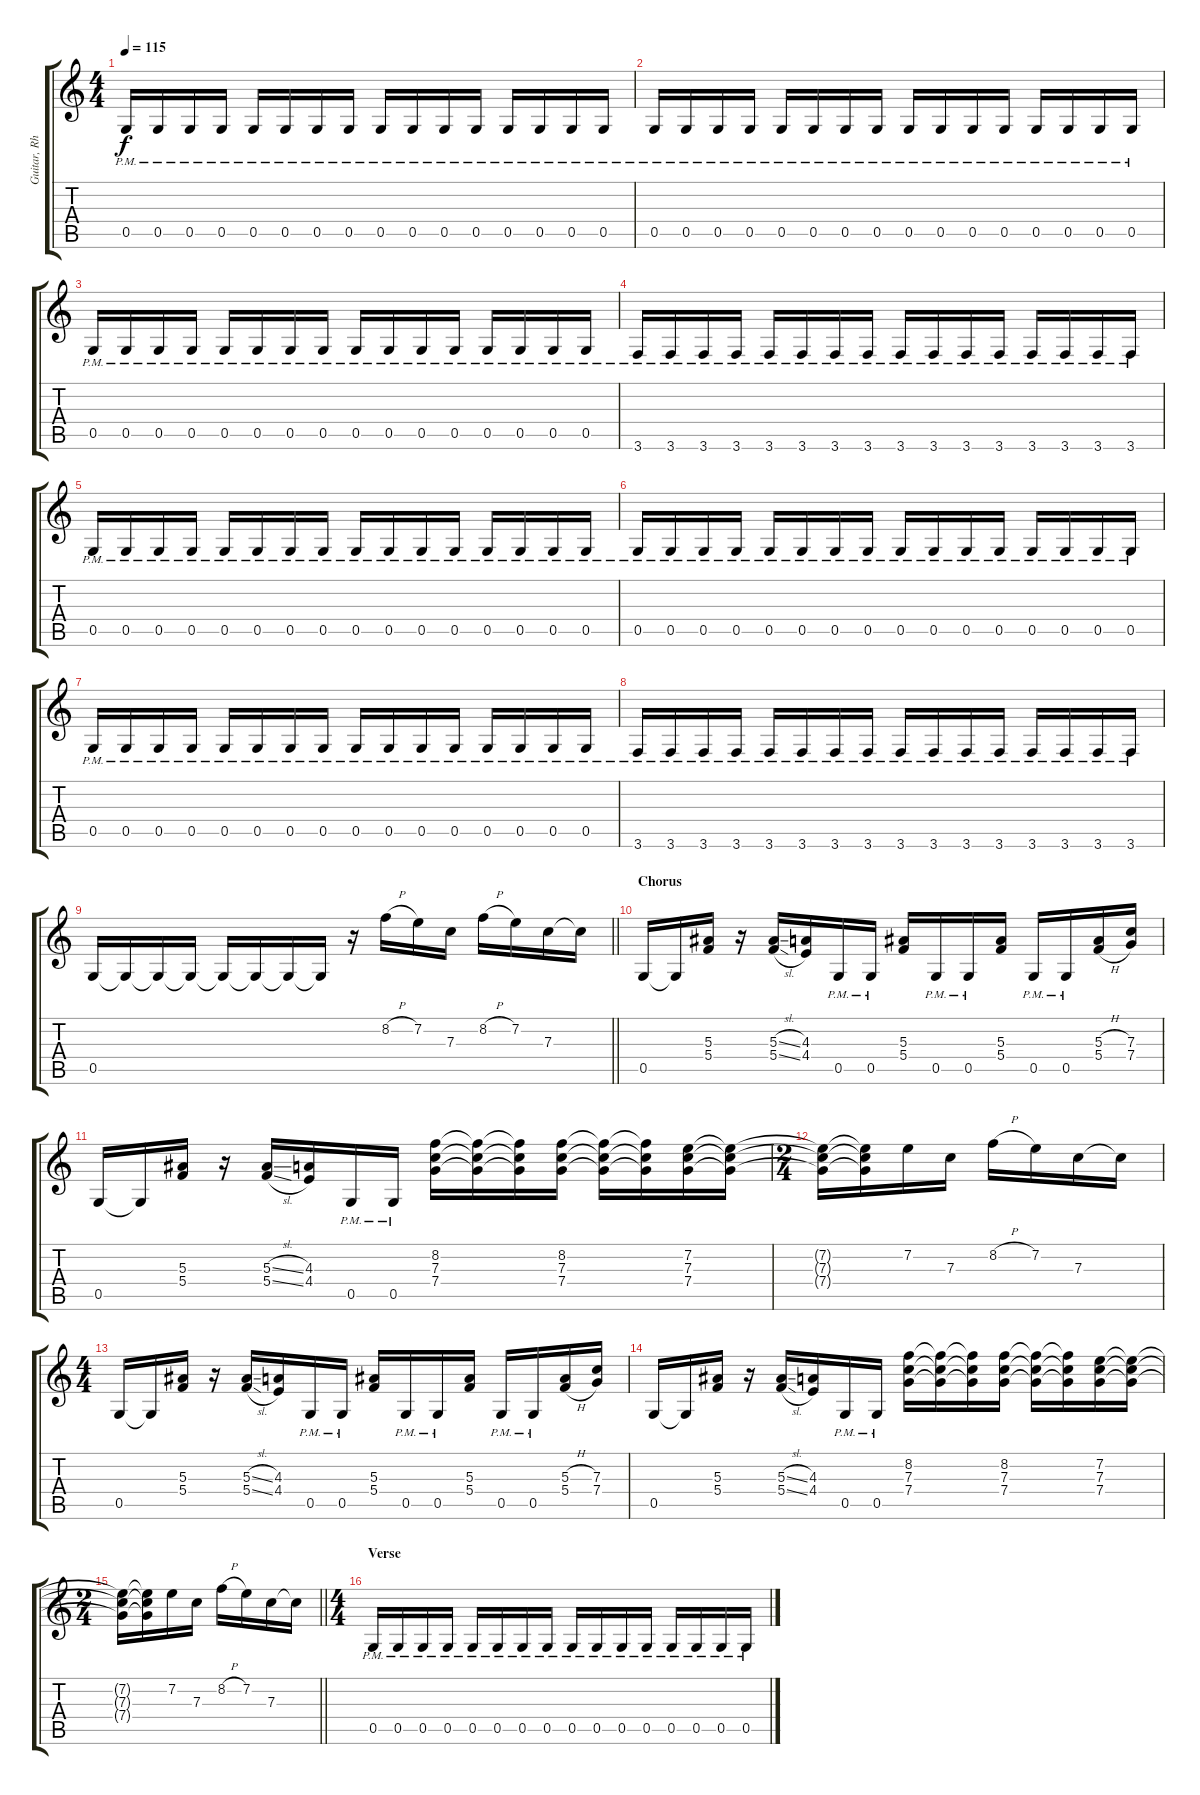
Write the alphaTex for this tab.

\track ("Guitar, Rhythm" "Guitar, Rh") {instrument overdrivenguitar}
\staff {score tabs}
\tuning (D4 A3 F3 C3 G2 D2) {hide}
\ts (4 4)
\tempo 115
\clef g2
\ks c
0.5{pm}.16{dy f} 0.5{pm}.16 0.5{pm}.16 0.5{pm}.16 0.5{pm}.16 0.5{pm}.16 0.5{pm}.16 0.5{pm}.16 0.5{pm}.16 0.5{pm}.16 0.5{pm}.16 0.5{pm}.16 0.5{pm}.16 0.5{pm}.16 0.5{pm}.16 0.5{pm}.16 |
0.5{pm}.16 0.5{pm}.16 0.5{pm}.16 0.5{pm}.16 0.5{pm}.16 0.5{pm}.16 0.5{pm}.16 0.5{pm}.16 0.5{pm}.16 0.5{pm}.16 0.5{pm}.16 0.5{pm}.16 0.5{pm}.16 0.5{pm}.16 0.5{pm}.16 0.5{pm}.16 |
0.5{pm}.16 0.5{pm}.16 0.5{pm}.16 0.5{pm}.16 0.5{pm}.16 0.5{pm}.16 0.5{pm}.16 0.5{pm}.16 0.5{pm}.16 0.5{pm}.16 0.5{pm}.16 0.5{pm}.16 0.5{pm}.16 0.5{pm}.16 0.5{pm}.16 0.5{pm}.16 |
3.6{pm}.16 3.6{pm}.16 3.6{pm}.16 3.6{pm}.16 3.6{pm}.16 3.6{pm}.16 3.6{pm}.16 3.6{pm}.16 3.6{pm}.16 3.6{pm}.16 3.6{pm}.16 3.6{pm}.16 3.6{pm}.16 3.6{pm}.16 3.6{pm}.16 3.6{pm}.16 |
0.5{pm}.16 0.5{pm}.16 0.5{pm}.16 0.5{pm}.16 0.5{pm}.16 0.5{pm}.16 0.5{pm}.16 0.5{pm}.16 0.5{pm}.16 0.5{pm}.16 0.5{pm}.16 0.5{pm}.16 0.5{pm}.16 0.5{pm}.16 0.5{pm}.16 0.5{pm}.16 |
0.5{pm}.16 0.5{pm}.16 0.5{pm}.16 0.5{pm}.16 0.5{pm}.16 0.5{pm}.16 0.5{pm}.16 0.5{pm}.16 0.5{pm}.16 0.5{pm}.16 0.5{pm}.16 0.5{pm}.16 0.5{pm}.16 0.5{pm}.16 0.5{pm}.16 0.5{pm}.16 |
0.5{pm}.16 0.5{pm}.16 0.5{pm}.16 0.5{pm}.16 0.5{pm}.16 0.5{pm}.16 0.5{pm}.16 0.5{pm}.16 0.5{pm}.16 0.5{pm}.16 0.5{pm}.16 0.5{pm}.16 0.5{pm}.16 0.5{pm}.16 0.5{pm}.16 0.5{pm}.16 |
3.6{pm}.16 3.6{pm}.16 3.6{pm}.16 3.6{pm}.16 3.6{pm}.16 3.6{pm}.16 3.6{pm}.16 3.6{pm}.16 3.6{pm}.16 3.6{pm}.16 3.6{pm}.16 3.6{pm}.16 3.6{pm}.16 3.6{pm}.16 3.6{pm}.16 3.6{pm}.16 |
\barLineRight lightlight
0.5.16 0.5{t}.16 0.5{t}.16 0.5{t}.16 0.5{t}.16 0.5{t}.16 0.5{t}.16 0.5{t}.16 r.16 8.2{h}.16 7.2.16 7.3.16 8.2{h}.16 7.2.16 7.3.16 7.3{t}.16 |
\section ("" "Chorus")
0.5.16 0.5{t}.16 (5.3 5.4).16 r.16 (5.3{sl} 5.4{sl}).16 (4.3 4.4).16 0.5{pm}.16 0.5{pm}.16 (5.3 5.4).16 0.5{pm}.16 0.5{pm}.16 (5.3 5.4).16 0.5{pm}.16 0.5{pm}.16 (5.3{h} 5.4{h}).16 (7.3 7.4).16 |
0.5.16 0.5{t}.16 (5.3 5.4).16 r.16 (5.3{sl} 5.4{sl}).16 (4.3 4.4).16 0.5{pm}.16 0.5{pm}.16 (8.2 7.3 7.4).16 (8.2{t} 7.3{t} 7.4{t}).16 (8.2{t} 7.3{t} 7.4{t}).16 (8.2 7.3 7.4).16 (8.2{t} 7.3{t} 7.4{t}).16 (8.2{t} 7.3{t} 7.4{t}).16 (7.2 7.3 7.4).16 (7.2{t} 7.3{t} 7.4{t}).16 |
\ts (2 4)
(7.2{t} 7.3{t} 7.4{t}).16 (7.2{t} 7.3{t} 7.4{t}).16 7.2.16 7.3.16 8.2{h}.16 7.2.16 7.3.16 7.3{t}.16 |
\ts (4 4)
0.5.16 0.5{t}.16 (5.3 5.4).16 r.16 (5.3{sl} 5.4{sl}).16 (4.3 4.4).16 0.5{pm}.16 0.5{pm}.16 (5.3 5.4).16 0.5{pm}.16 0.5{pm}.16 (5.3 5.4).16 0.5{pm}.16 0.5{pm}.16 (5.3{h} 5.4{h}).16 (7.3 7.4).16 |
0.5.16 0.5{t}.16 (5.3 5.4).16 r.16 (5.3{sl} 5.4{sl}).16 (4.3 4.4).16 0.5{pm}.16 0.5{pm}.16 (8.2 7.3 7.4).16 (8.2{t} 7.3{t} 7.4{t}).16 (8.2{t} 7.3{t} 7.4{t}).16 (8.2 7.3 7.4).16 (8.2{t} 7.3{t} 7.4{t}).16 (8.2{t} 7.3{t} 7.4{t}).16 (7.2 7.3 7.4).16 (7.2{t} 7.3{t} 7.4{t}).16 |
\ts (2 4)
\barLineRight lightlight
(7.2{t} 7.3{t} 7.4{t}).16 (7.2{t} 7.3{t} 7.4{t}).16 7.2.16 7.3.16 8.2{h}.16 7.2.16 7.3.16 7.3{t}.16 |
\ts (4 4)
\section ("" "Verse")
0.5{pm}.16 0.5{pm}.16 0.5{pm}.16 0.5{pm}.16 0.5{pm}.16 0.5{pm}.16 0.5{pm}.16 0.5{pm}.16 0.5{pm}.16 0.5{pm}.16 0.5{pm}.16 0.5{pm}.16 0.5{pm}.16 0.5{pm}.16 0.5{pm}.16 0.5{pm}.16
